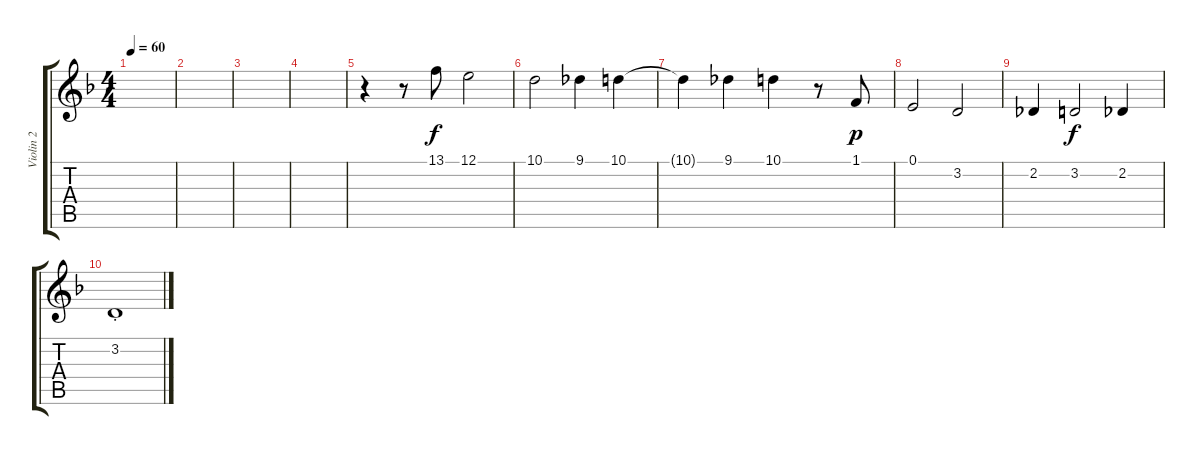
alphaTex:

\track ("Violin 2" "Violin 2") {instrument violin}
\staff {score tabs}
\tuning (E4 B3 G3 D3 A2 E2) {hide}
\ts (4 4)
\tempo 60
\clef g2
\ks f
|
|
|
|
r.4 r.8 13.1.8 12.1.2 |
10.1.2 9.1.4 10.1.4 |
10.1{t}.4 9.1.4 10.1.4 r.8 1.1.8{dy p} |
0.1.2 3.2.2 |
2.2.4 3.2.2{dy f} 2.2.4 |
3.2{st}.1
